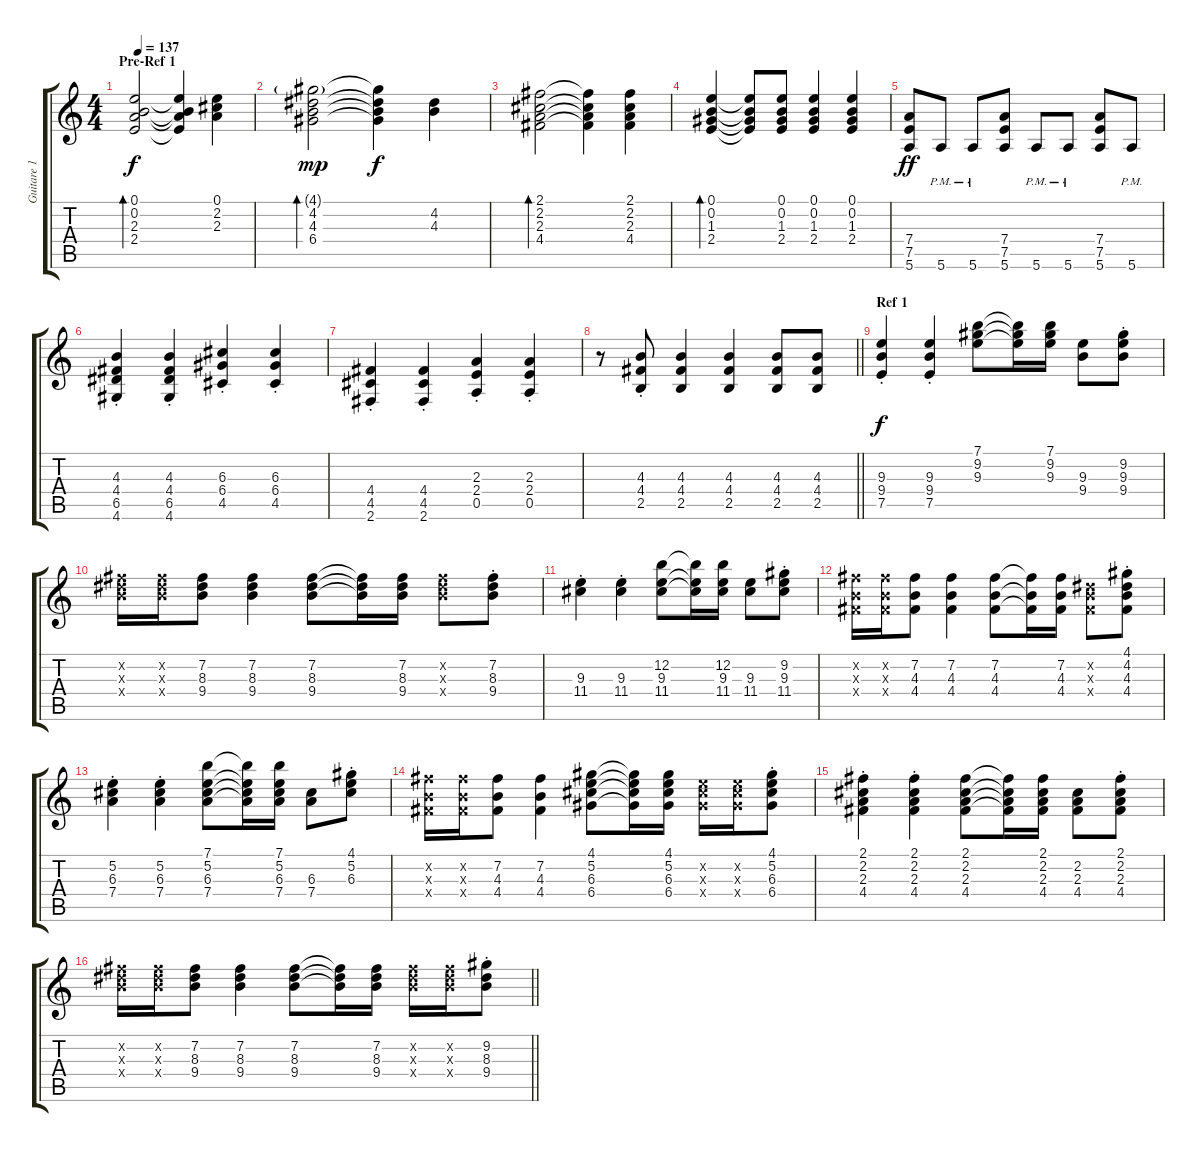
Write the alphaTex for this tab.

\track ("Guitare 1" "Guitare 1") {instrument electricguitarclean}
\staff {score tabs}
\tuning (E4 B3 G3 D3 A2 E2) {hide}
\ts (4 4)
\section ("" "Pre-Ref 1")
\tempo 137
\clef g2
\ks c
(0.1 0.2 2.3 2.4).2{bd 60 dy f} (0.1{t} 0.2{t} 2.3{t} 2.4{t}).4 (0.1 2.2 2.3).4 |
(4.1{g} 4.2 4.3 6.4).2{bd 60 dy mp} (4.1{t} 4.2{t} 4.3{t} 6.4{t}).4{dy f} (4.2 4.3).4 |
(2.1 2.2 2.3 4.4).2{bd 60} (2.1{t} 2.2{t} 2.3{t} 4.4{t}).4 (2.1 2.2 2.3 4.4).4 |
(0.1 0.2 1.3 2.4).4{bd 60} (0.1{t} 0.2{t} 1.3{t} 2.4{t}).8 (0.1 0.2 1.3 2.4).8 (0.1 0.2 1.3 2.4).4 (0.1 0.2 1.3 2.4).4 |
(7.4 7.5 5.6).8{dy ff} 5.6{pm}.8 5.6{pm}.8 (7.4 7.5 5.6).8 5.6{pm}.8 5.6{pm}.8 (7.4 7.5 5.6).8 5.6{pm}.8 |
(4.3{st} 4.4{st} 6.5{st} 4.6{st}).4 (4.3{st} 4.4{st} 6.5{st} 4.6{st}).4 (6.3{st} 6.4{st} 4.5{st}).4 (6.3{st} 6.4{st} 4.5{st}).4 |
(4.4{st} 4.5{st} 2.6{st}).4 (4.4{st} 4.5{st} 2.6{st}).4 (2.3{st} 2.4{st} 0.5{st}).4 (2.3{st} 2.4{st} 0.5{st}).4 |
\barLineRight lightlight
r.8 (4.3{st} 4.4{st} 2.5{st}).8 (4.3 4.4 2.5).4 (4.3 4.4 2.5).4 (4.3 4.4 2.5).8 (4.3 4.4 2.5).8 |
\section ("" "Ref 1")
(9.3{st} 9.4{st} 7.5{st}).4{dy f instrument electricguitarclean} (9.3{st} 9.4{st} 7.5{st}).4 (7.1 9.2 9.3).8 (7.1{t} 9.2{t} 9.3{t}).16 (7.1 9.2 9.3).16 (9.3 9.4).8 (9.2{st} 9.3{st} 9.4{st}).8 |
(7.2{x} 8.3{x} 9.4{x}).16 (7.2{x} 8.3{x} 9.4{x}).16 (7.2 8.3 9.4).8 (7.2 8.3 9.4).4 (7.2 8.3 9.4).8 (7.2{t} 8.3{t} 9.4{t}).16 (7.2 8.3 9.4).16 (7.2{x} 8.3{x} 9.4{x}).8 (7.2{st} 8.3{st} 9.4{st}).8 |
(9.3{st} 11.4{st}).4 (9.3{st} 11.4{st}).4 (12.2 9.3 11.4).8 (12.2{t} 9.3{t} 11.4{t}).16 (12.2 9.3 11.4).16 (9.3 11.4).8 (9.2{st} 9.3{st} 11.4{st}).8 |
(7.2{x} 4.3{x} 4.4{x}).16 (7.2{x} 4.3{x} 4.4{x}).16 (7.2 4.3 4.4).8 (7.2 4.3 4.4).4 (7.2 4.3 4.4).8 (7.2{t} 4.3{t} 4.4{t}).16 (7.2 4.3 4.4).16 (4.2{x} 4.3{x} 4.4{x}).8 (4.1{st} 4.2{st} 4.3{st} 4.4{st}).8 |
(5.2{st} 6.3{st} 7.4{st}).4 (5.2{st} 6.3{st} 7.4{st}).4 (7.1 5.2 6.3 7.4).8 (7.1{t} 5.2{t} 6.3{t} 7.4{t}).16 (7.1 5.2 6.3 7.4).16 (6.3 7.4).8 (4.1{st} 5.2{st} 6.3{st}).8 |
(7.2{x} 4.3{x} 4.4{x}).16 (7.2{x} 4.3{x} 4.4{x}).16 (7.2 4.3 4.4).8 (7.2 4.3 4.4).4 (4.1 5.2 6.3 6.4).8 (4.1{t} 5.2{t} 6.3{t} 6.4{t}).16 (4.1 5.2 6.3 6.4).16 (5.2{x} 6.3{x} 6.4{x}).16 (5.2{x} 6.3{x} 6.4{x}).16 (4.1{st} 5.2{st} 6.3{st} 6.4{st}).8 |
(2.1{st} 2.2{st} 2.3{st} 4.4{st}).4 (2.1{st} 2.2{st} 2.3{st} 4.4{st}).4 (2.1 2.2 2.3 4.4).8 (2.1{t} 2.2{t} 2.3{t} 4.4{t}).16 (2.1 2.2 2.3 4.4).16 (2.2 2.3 4.4).8 (2.1{st} 2.2{st} 2.3{st} 4.4{st}).8 |
\barLineRight lightlight
(7.2{x} 8.3{x} 9.4{x}).16 (7.2{x} 8.3{x} 9.4{x}).16 (7.2 8.3 9.4).8 (7.2 8.3 9.4).4 (7.2 8.3 9.4).8 (7.2{t} 8.3{t} 9.4{t}).16 (7.2 8.3 9.4).16 (7.2{x} 8.3{x} 9.4{x}).16 (7.2{x} 8.3{x} 9.4{x}).16 (9.2{st} 8.3{st} 9.4{st}).8
